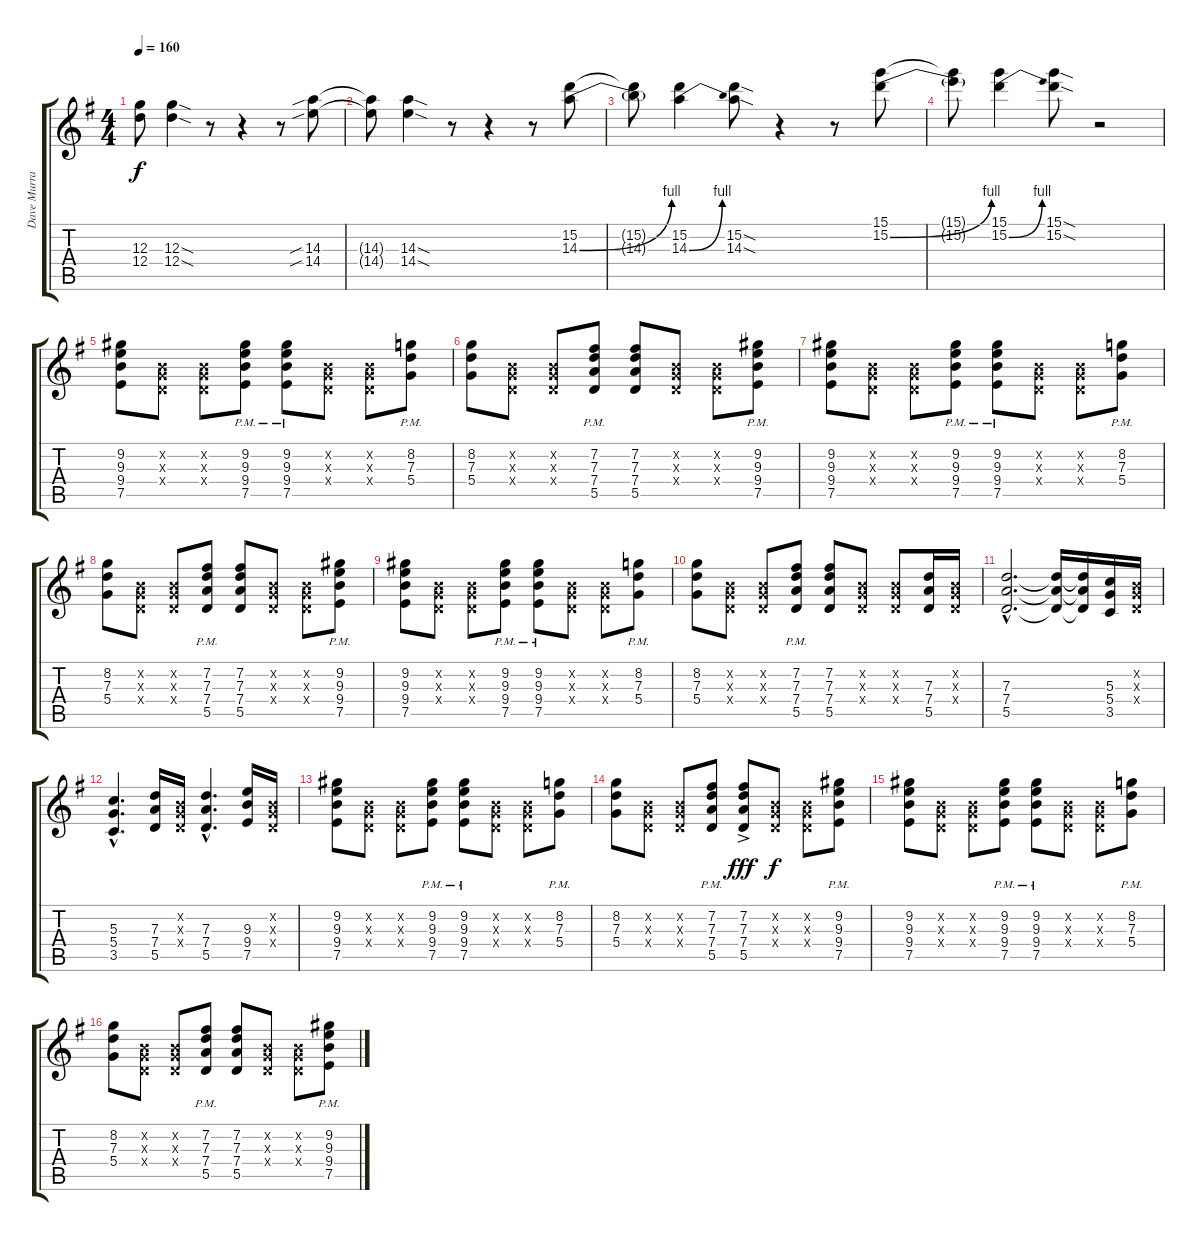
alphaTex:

\track ("Dave Murray" "Dave Murra") {instrument overdrivenguitar}
\staff {score tabs}
\tuning (E4 B3 G3 D3 A2 E2) {hide}
\ts (4 4)
\tempo 160
\clef g2
\ks g
(12.3{t} 12.4{t}).8{dy f} (12.3{sod} 12.4{sod}).4 r.8 r.4 r.8 (14.3{sib} 14.4{sib}).8 |
(14.3{t} 14.4{t}).8 (14.3{sod} 14.4{sod}).4 r.8 r.4 r.8 (15.2 14.3{be (bend 0 0 60 4)}).8 |
(15.2{t} 14.3{t}).8 (15.2 14.3{be (bend 0 0 60 4)}).4 (15.2{sod} 14.3{sod}).8 r.4 r.8 (15.1 15.2{be (bend 0 0 60 4)}).8 |
(15.1{t} 15.2{t}).8 (15.1 15.2{be (bend 0 0 60 4)}).4 (15.1{sod} 15.2{sod}).8 r.2 |
(9.2 9.3 9.4 7.5).8 (0.2{x} 0.3{x} 0.4{x}).8 (0.2{x} 0.3{x} 0.4{x}).8 (9.2{pm} 9.3{pm} 9.4{pm} 7.5{pm}).8 (9.2{pm} 9.3{pm} 9.4{pm} 7.5{pm}).8 (0.2{x} 0.3{x} 0.4{x}).8 (0.2{x} 0.3{x} 0.4{x}).8 (8.2{pm} 7.3{pm} 5.4{pm}).8 |
(8.2 7.3 5.4).8 (0.2{x} 0.3{x} 0.4{x}).8 (0.2{x} 0.3{x} 0.4{x}).8 (7.2{pm} 7.3{pm} 7.4{pm} 5.5{pm}).8 (7.2 7.3 7.4 5.5).8 (0.2{x} 0.3{x} 0.4{x}).8 (0.2{x} 0.3{x} 0.4{x}).8 (9.2{pm} 9.3{pm} 9.4{pm} 7.5{pm}).8 |
(9.2 9.3 9.4 7.5).8 (0.2{x} 0.3{x} 0.4{x}).8 (0.2{x} 0.3{x} 0.4{x}).8 (9.2{pm} 9.3{pm} 9.4 7.5{pm}).8 (9.2{pm} 9.3{pm} 9.4 7.5{pm}).8 (0.2{x} 0.3{x} 0.4{x}).8 (0.2{x} 0.3{x} 0.4{x}).8 (8.2{pm} 7.3{pm} 5.4{pm}).8 |
(8.2 7.3 5.4).8 (0.2{x} 0.3{x} 0.4{x}).8 (0.2{x} 0.3{x} 0.4{x}).8 (7.2{pm} 7.3{pm} 7.4{pm} 5.5{pm}).8 (7.2 7.3 7.4 5.5).8 (0.2{x} 0.3{x} 0.4{x}).8 (0.2{x} 0.3{x} 0.4{x}).8 (9.2{pm} 9.3{pm} 9.4{pm} 7.5{pm}).8 |
(9.2 9.3 9.4 7.5).8 (0.2{x} 0.3{x} 0.4{x}).8 (0.2{x} 0.3{x} 0.4{x}).8 (9.2{pm} 9.3{pm} 9.4{pm} 7.5{pm}).8 (9.2{pm} 9.3{pm} 9.4{pm} 7.5{pm}).8 (0.2{x} 0.3{x} 0.4{x}).8 (0.2{x} 0.3{x} 0.4{x}).8 (8.2{pm} 7.3{pm} 5.4{pm}).8 |
(8.2 7.3 5.4).8 (0.2{x} 0.3{x} 0.4{x}).8 (0.2{x} 0.3{x} 0.4{x}).8 (7.2{pm} 7.3{pm} 7.4{pm} 5.5{pm}).8 (7.2 7.3 7.4 5.5).8 (0.2{x} 0.3{x} 0.4{x}).8 (0.2{x} 0.3{x} 0.4{x}).8 (7.3 7.4 5.5).16 (0.2{x} 0.3{x} 0.4{x}).16 |
(7.3{hac} 7.4{hac} 5.5{hac}).2{d} (7.3{t} 7.4{t} 5.5{t}).16 (7.3{t} 7.4{t} 5.5{t}).16 (5.3 5.4 3.5).16 (0.2{x} 0.3{x} 0.4{x}).16 |
(5.3{hac} 5.4{hac} 3.5{hac}).4{d} (7.3 7.4 5.5).16 (0.2{x} 0.3{x} 0.4{x}).16 (7.3{hac} 7.4{hac} 5.5{hac}).4{d} (9.3 9.4 7.5).16 (0.2{x} 0.3{x} 0.4{x}).16 |
(9.2 9.3 9.4 7.5).8 (0.2{x} 0.3{x} 0.4{x}).8 (0.2{x} 0.3{x} 0.4{x}).8 (9.2{pm} 9.3{pm} 9.4{pm} 7.5).8 (9.2{pm} 9.3{pm} 9.4{pm} 7.5{pm}).8 (0.2{x} 0.3{x} 0.4{x}).8 (0.2{x} 0.3{x} 0.4{x}).8 (8.2{pm} 7.3{pm} 5.4{pm}).8 |
(8.2 7.3 5.4).8 (0.2{x} 0.3{x} 0.4{x}).8 (0.2{x} 0.3{x} 0.4{x}).8 (7.2{pm} 7.3{pm} 7.4{pm} 5.5{pm}).8 (7.2{ac} 7.3{ac} 7.4{ac} 5.5{ac}).8{dy fff} (0.2{x} 0.3{x} 0.4{x}).8{dy f} (0.2{x} 0.3{x} 0.4{x}).8 (9.2{pm} 9.3{pm} 9.4{pm} 7.5{pm}).8 |
(9.2 9.3 9.4 7.5).8 (0.2{x} 0.3{x} 0.4{x}).8 (0.2{x} 0.3{x} 0.4{x}).8 (9.2{pm} 9.3{pm} 9.4 7.5{pm}).8 (9.2{pm} 9.3{pm} 9.4{pm} 7.5{pm}).8 (0.2{x} 0.3{x} 0.4{x}).8 (0.2{x} 0.3{x} 0.4{x}).8 (8.2{pm} 7.3{pm} 5.4{pm}).8 |
(8.2 7.3 5.4).8 (0.2{x} 0.3{x} 0.4{x}).8 (0.2{x} 0.3{x} 0.4{x}).8 (7.2{pm} 7.3{pm} 7.4{pm} 5.5{pm}).8 (7.2 7.3 7.4 5.5).8 (0.2{x} 0.3{x} 0.4{x}).8 (0.2{x} 0.3{x} 0.4{x}).8 (9.2{pm} 9.3{pm} 9.4{pm} 7.5{pm}).8
